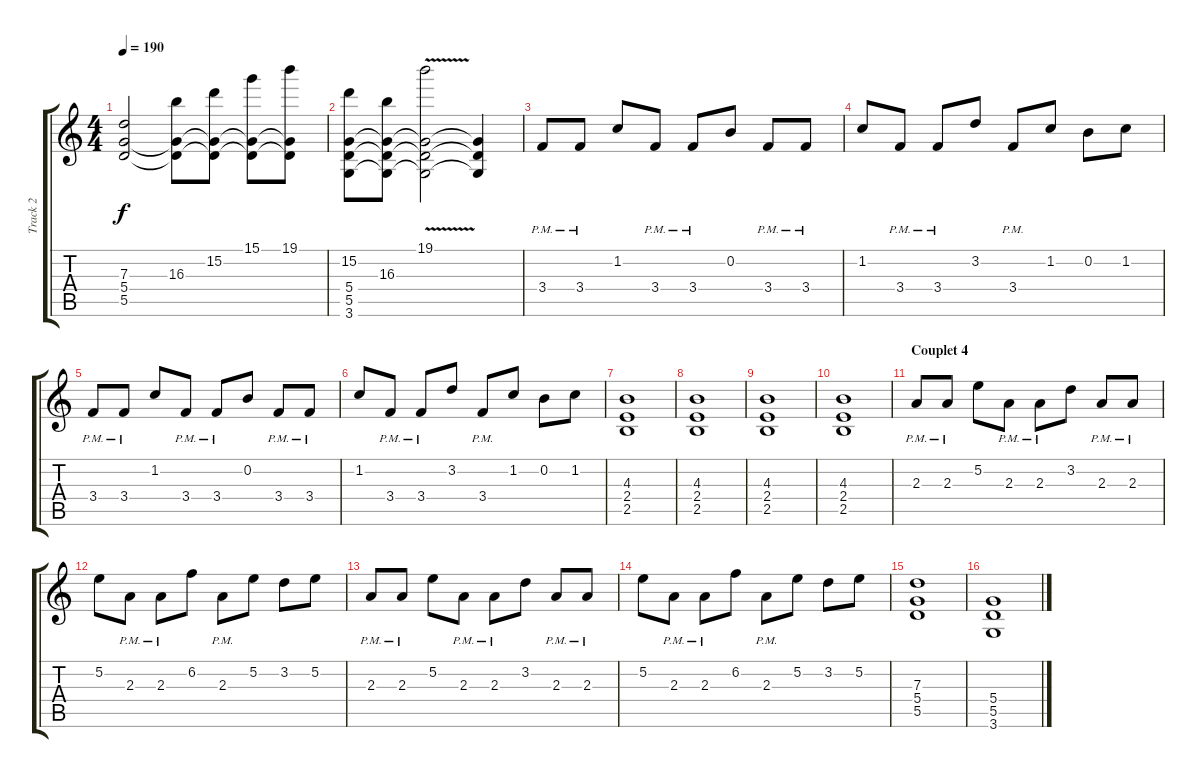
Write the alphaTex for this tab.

\track ("Track 2" "Track 2") {instrument overdrivenguitar}
\staff {score tabs}
\tuning (E4 B3 G3 D3 A2 E2) {hide}
\ts (4 4)
\tempo 190
\clef g2
\ks c
(7.3 5.4 5.5).2{dy f} (16.3 5.4{t} 5.5{t}).8 (15.2 5.4{t} 5.5{t}).8 (15.1 5.4{t} 5.5{t}).8 (19.1 5.4{t} 5.5{t}).8 |
(15.2 5.4 5.5 3.6).8 (16.3 5.4{t} 5.5{t} 3.6{t}).8 (19.1{v} 5.4{t} 5.5{t} 3.6{t}).2 (5.4{t} 5.5{t} 3.6{t}).4 |
3.4{pm}.8 3.4{pm}.8 1.2.8 3.4{pm}.8 3.4{pm}.8 0.2.8 3.4{pm}.8 3.4{pm}.8 |
1.2.8 3.4{pm}.8 3.4{pm}.8 3.2.8 3.4{pm}.8 1.2.8 0.2.8 1.2.8 |
3.4{pm}.8 3.4{pm}.8 1.2.8 3.4{pm}.8 3.4{pm}.8 0.2.8 3.4{pm}.8 3.4{pm}.8 |
1.2.8 3.4{pm}.8 3.4{pm}.8 3.2.8 3.4{pm}.8 1.2.8 0.2.8 1.2.8 |
(4.3 2.4 2.5).1 |
(4.3 2.4 2.5).1 |
(4.3 2.4 2.5).1 |
(4.3 2.4 2.5).1 |
\section ("" "Couplet 4")
2.3{pm}.8 2.3{pm}.8 5.2.8 2.3{pm}.8 2.3{pm}.8 3.2.8 2.3{pm}.8 2.3{pm}.8 |
5.2.8 2.3{pm}.8 2.3{pm}.8 6.2.8 2.3{pm}.8 5.2.8 3.2.8 5.2.8 |
2.3{pm}.8 2.3{pm}.8 5.2.8 2.3{pm}.8 2.3{pm}.8 3.2.8 2.3{pm}.8 2.3{pm}.8 |
5.2.8 2.3{pm}.8 2.3{pm}.8 6.2.8 2.3{pm}.8 5.2.8 3.2.8 5.2.8 |
(7.3 5.4 5.5).1 |
(5.4 5.5 3.6).1
